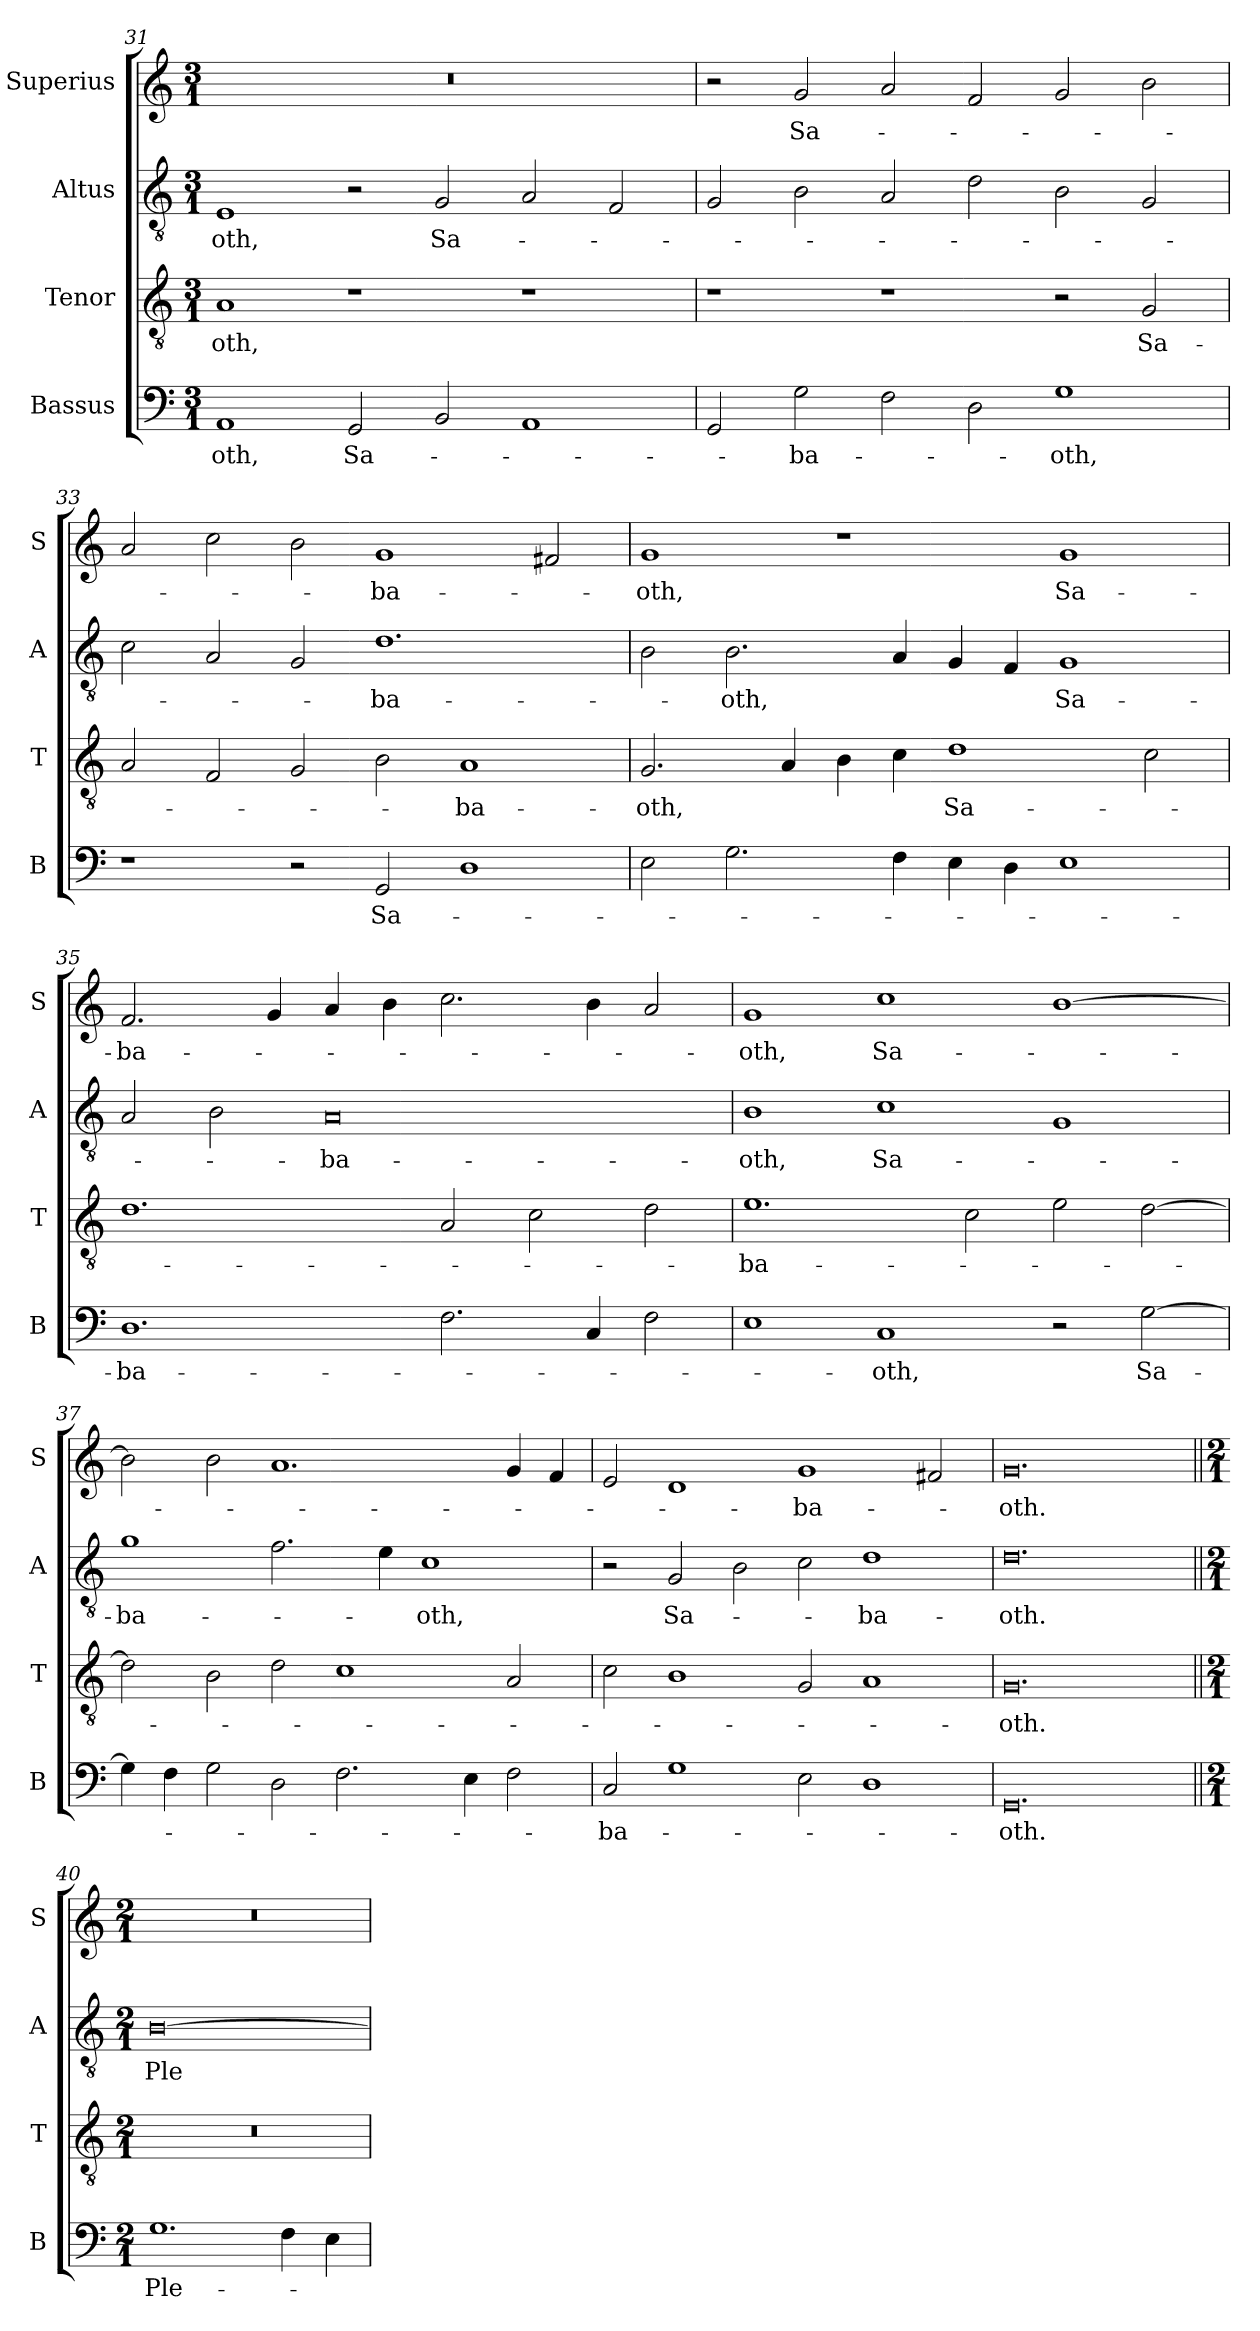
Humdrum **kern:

**kern	**text	**kern	**text	**kern	**text	**kern	**text
*part4	*part4	*part3	*part3	*part2	*part2	*part1	*part1
*staff4	*staff4	*staff3	*staff3	*staff2	*staff2	*staff1	*staff1
*I"Bassus	*	*I"Tenor	*	*I"Altus	*	*I"Superius	*
*I'B	*	*I'T	*	*I'A	*	*I'S	*
*clefF4	*	*clefGv2	*	*clefGv2	*	*clefG2	*
*k[]	*	*k[]	*	*k[]	*	*k[]	*
*M3/1	*	*M3/1	*	*M3/1	*	*M3/1	*
=31	=31	=31	=31	=31	=31	=31	=31
!	!LO:LY:i	!	!LO:LY:i	!	!LO:LY:i	!	!
1AA	-oth,	1A	-oth,	1E	-oth,	0.r	.
!	!LO:LY:i	!	!	!	!	!	!
2GG	Sa-	1r	.	2r	.	.	.
!	!	!	!	!	!LO:LY:i	!	!
2BB	.	.	.	2G	Sa-	.	.
1AA	.	1r	.	2A	.	.	.
.	.	.	.	2F	.	.	.
=32	=32	=32	=32	=32	=32	=32	=32
2GG	.	1r	.	2G	.	2r	.
!	!LO:LY:i	!	!	!	!	!	!
2G	-ba-	.	.	2B	.	2g	Sa-
2F	.	1r	.	2A	.	2a	.
2D	.	.	.	2d	.	2f	.
!	!LO:LY:i	!	!	!	!	!	!
1G	-oth,	2r	.	2B	.	2g	.
!	!	!	!LO:LY:i	!	!	!	!
.	.	2G	Sa-	2G	.	2b	.
=33	=33	=33	=33	=33	=33	=33	=33
1r	.	2A	.	2c	.	2a	.
.	.	2F	.	2A	.	2cc	.
2r	.	2G	.	2G	.	2b	.
!	!LO:LY:i	!	!	!	!LO:LY:i	!	!LO:LY:i
2GG	Sa-	2B	.	1.d	-ba-	1g	-ba-
!	!	!	!LO:LY:i	!	!	!	!
1D	.	1A	-ba-	.	.	.	.
.	.	.	.	.	.	2f#X	.
=34	=34	=34	=34	=34	=34	=34	=34
!	!	!	!LO:LY:i	!	!	!	!LO:LY:i
2E	.	2.G	-oth,	2B	.	1g	-oth,
!	!	!	!	!	!LO:LY:i	!	!
2.G	.	.	.	2.B	-oth,	.	.
.	.	4A	.	.	.	.	.
.	.	4B	.	.	.	1r	.
4F	.	4c	.	4A	.	.	.
!	!	!	!LO:LY:i	!	!	!	!
4E	.	1d	Sa-	4G	.	.	.
4D	.	.	.	4F	.	.	.
!	!	!	!	!	!LO:LY:i	!	!LO:LY:i
1E	.	.	.	1G	Sa-	1g	Sa-
.	.	2c	.	.	.	.	.
=35	=35	=35	=35	=35	=35	=35	=35
!	!LO:LY:i	!	!	!	!	!	!LO:LY:i
1.D	-ba-	1.d	.	2A	.	2.f	-ba-
.	.	.	.	2B	.	.	.
.	.	.	.	.	.	4g	.
!	!	!	!	!	!LO:LY:i	!	!
.	.	.	.	0A	-ba-	4a	.
.	.	.	.	.	.	4b	.
2.F	.	2A	.	.	.	2.cc	.
.	.	2c	.	.	.	.	.
4C	.	.	.	.	.	4b	.
2F	.	2d	.	.	.	2a	.
=36	=36	=36	=36	=36	=36	=36	=36
!	!	!	!LO:LY:i	!	!LO:LY:i	!	!LO:LY:i
1E	.	1.e	-ba-	1B	-oth,	1g	-oth,
!	!LO:LY:i	!	!	!	!LO:LY:i	!	!LO:LY:i
1C	-oth,	.	.	1c	Sa-	1cc	Sa-
.	.	2c	.	.	.	.	.
2r	.	2e	.	1G	.	[1b	.
!	!LO:LY:i	!	!	!	!	!	!
[2G	Sa-	[2d	.	.	.	.	.
=37	=37	=37	=37	=37	=37	=37	=37
!	!	!	!	!	!LO:LY:i	!	!
4G]	.	2d]	.	1g	-ba-	2b]	.
4F	.	.	.	.	.	.	.
2G	.	2B	.	.	.	2b	.
2D	.	2d	.	2.f	.	1.a	.
2.F	.	1c	.	.	.	.	.
.	.	.	.	4e	.	.	.
!	!	!	!	!	!LO:LY:i	!	!
.	.	.	.	1c	-oth,	.	.
4E	.	.	.	.	.	.	.
2F	.	2A	.	.	.	4g	.
.	.	.	.	.	.	4f	.
=38	=38	=38	=38	=38	=38	=38	=38
!	!LO:LY:i	!	!	!	!	!	!
2C	-ba-	2c	.	2r	.	2e	.
!	!	!	!	!	!LO:LY:i	!	!
1G	.	1B	.	2G	Sa-	1d	.
.	.	.	.	2B	.	.	.
2E	.	2G	.	2c	.	1g	-ba-
!	!	!	!	!	!LO:LY:i	!	!
1D	.	1A	.	1d	-ba-	.	.
.	.	.	.	.	.	2f#X	.
=39	=39	=39	=39	=39	=39	=39	=39
!	!	!	!	!	!LO:LY:i	!	!
0.GG	-oth.	0.G	-oth.	0.d	-oth.	0.g	-oth.
=40||	=40||	=40||	=40||	=40||	=40||	=40||	=40||
*M2/1	*	*M2/1	*	*M2/1	*	*M2/1	*
1.G	Ple-	0r	.	[0B	Ple-	0r	.
4F	.	.	.	.	.	.	.
4E	.	.	.	.	.	.	.
=	=	=	=	=	=	=	=
*-	*-	*-	*-	*-	*-	*-	*-
